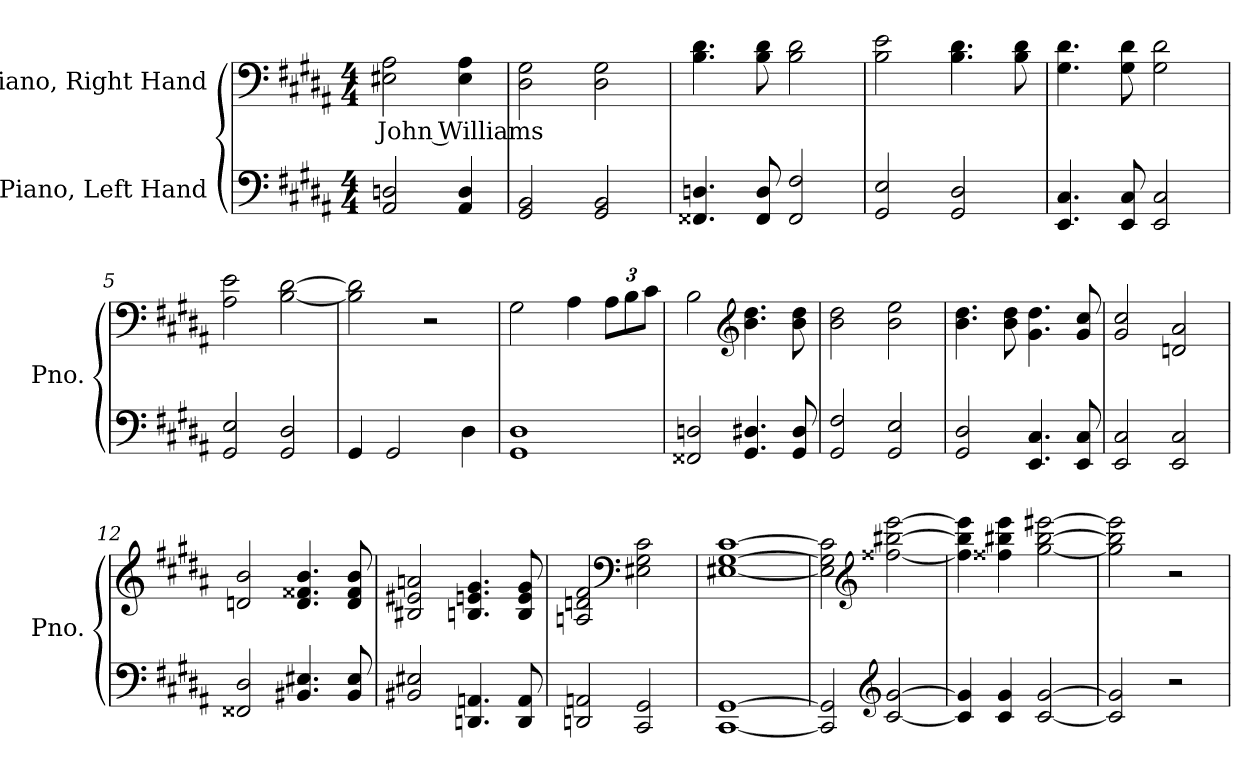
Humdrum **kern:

**kern	**kern	**text
*part2	*part1	*part1
*staff2	*staff1	*staff1
*I"Piano, Left Hand	*I"Piano, Right Hand	*
*I'Pno.	*I'Pno.	*
*clefF4	*clefF4	*
*k[f#c#g#d#a#]	*k[f#c#g#d#a#]	*
*M4/4	*M4/4	*
*MM100	*MM100	*
=	=	=
!	!	!LO:LY:b
2AA#/ 2Dn/	2E#X\ 2A#\	John Williams
4AA#/ 4D/	4E#\ 4A#\	.
=1	=1	=1
2GG#/ 2BB/	2D#\ 2G#\	.
2GG#/ 2BB/	2D#\ 2G#\	.
=2	=2	=2
4.FF##X/ 4.Dn/	4.B\ 4.d#\	.
8FF##/ 8D/	8B\ 8d#\	.
2FF##/ 2F#/	2B\ 2d#\	.
=3	=3	=3
2GG#/ 2E/	2B\ 2e\	.
2GG#/ 2D#/	4.B\ 4.d#\	.
.	8B\ 8d#\	.
=4	=4	=4
4.EE/ 4.C#/	4.G#\ 4.d#\	.
8EE/ 8C#/	8G#\ 8d#\	.
2EE/ 2C#/	2G#\ 2d#\	.
=5	=5	=5
2GG#/ 2E/	2A#\ 2e\	.
2GG#/ 2D#/	[2B\ [2d#\	.
!!LO:LB:g=z
=6	=6	=6
4GG#/	2B\] 2d#\]	.
2GG#/	.	.
.	2r	.
4D#\	.	.
=7	=7	=7
1GG# 1D#	2G#\	.
.	4A#\	.
*	*Xbrackettup	*
.	12A#\L	.
.	12B\	.
.	12c#\J	.
=8	=8	=8
2FF##X/ 2Dn/	2B\	.
*	*clefG2	*
4.GG#/ 4.D#X/	4.b\ 4.dd#\	.
8GG#/ 8D#/	8b\ 8dd#\	.
=9	=9	=9
2GG#/ 2F#/	2b\ 2dd#\	.
2GG#/ 2E/	2b\ 2ee\	.
=10	=10	=10
2GG#/ 2D#/	4.b\ 4.dd#\	.
.	8b\ 8dd#\	.
4.EE/ 4.C#/	4.g#\ 4.dd#\	.
8EE/ 8C#/	8g#/ 8cc#/	.
=11	=11	=11
2EE/ 2C#/	2g#/ 2cc#/	.
2EE/ 2C#/	2dn/ 2a#/	.
=12	=12	=12
2FF##X/ 2D#/	2dn/ 2b/	.
4.BB#X/ 4.E#X/	4.d/ 4.f##X/ 4.b/	.
8BB#/ 8E#/	8d/ 8f##/ 8b/	.
!!LO:LB:g=z
=13	=13	=13
2BB#X/ 2E#X/	2B#X/ 2e#X/ 2an/	.
4.DDn/ 4.AAn/	4.Bn/ 4.en/ 4.g#/	.
8DD/ 8AA/	8B/ 8e/ 8g#/	.
=14	=14	=14
2DDn/ 2AAn/	2An/ 2dn/ 2f#/	.
*	*clefF4	*
2CC#/ 2GG#/	2E#X\ 2G#\ 2c#\	.
=15	=15	=15
[1CC# [1GG#	[1E#X [1G# [1c#	.
=16	=16	=16
2CC#/] 2GG#/]	2E#\] 2G#\] 2c#\]	.
*clefG2	*clefG2	*
[2c#/ [2g#/	[2ff##X\ [2bb#X\ [2eee\	.
=17	=17	=17
4c#/] 4g#/]	4ff##\] 4bb#\] 4eee\]	.
4c#/ 4g#/	4ff##X\ 4bb#X\ 4eee\	.
[2c#/ [2g#/	[2gg#\ [2bb#\ [2eee#X\	.
=18	=18	=18
2c#/] 2g#/]	2gg#\] 2bb#\] 2eee#\]	.
2r	2r	.
=	=	=
*-	*-	*-
